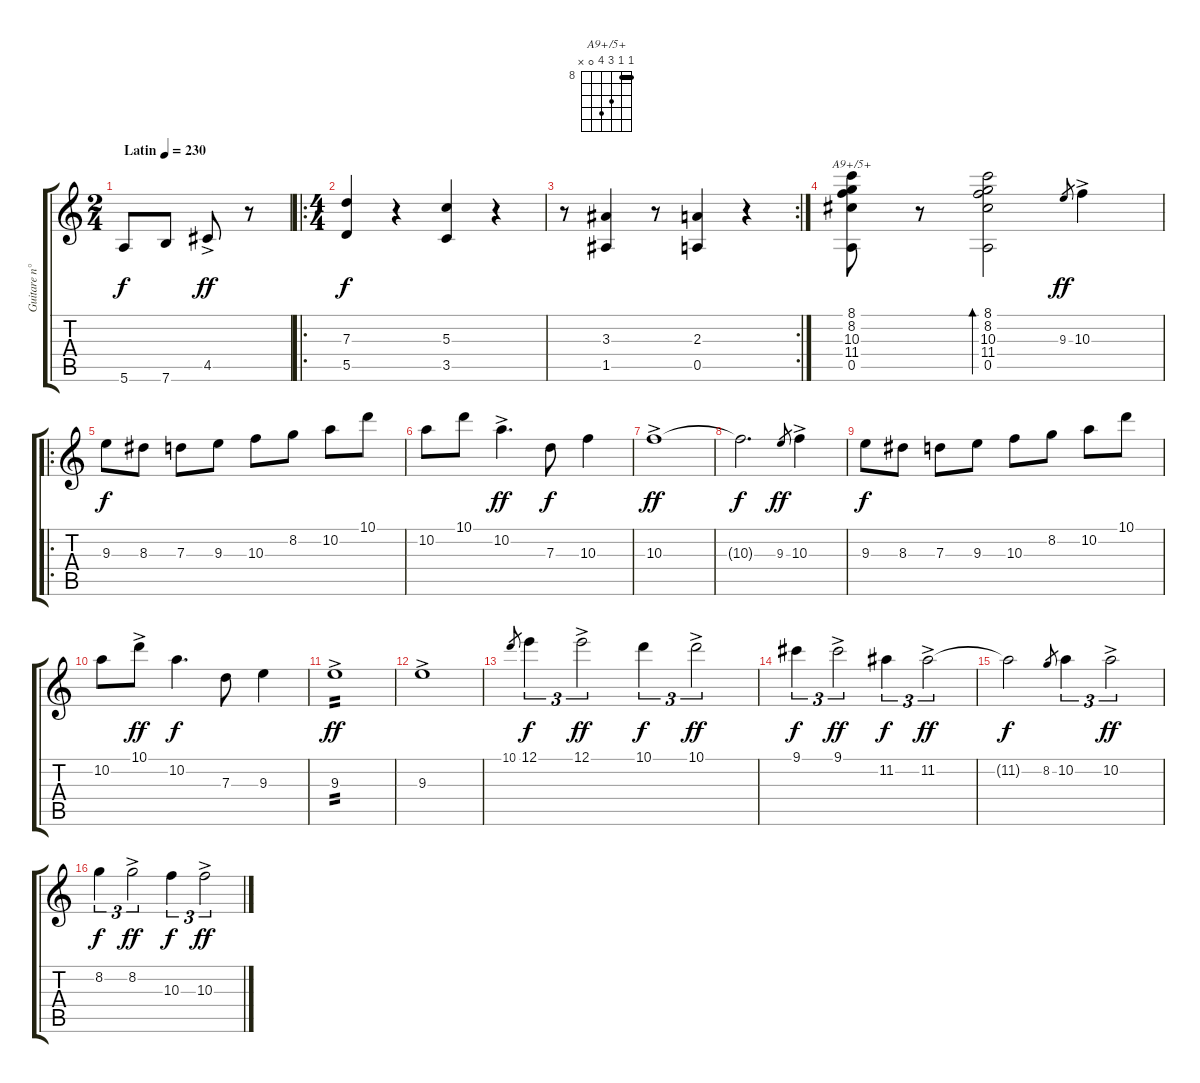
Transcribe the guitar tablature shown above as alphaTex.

\track ("Guitare n°1" "Guitare n°") {instrument acousticguitarsteel}
\staff {score tabs}
\tuning (E4 B3 G3 D3 A2 E2) {hide}
\chord ("A9+/5+" 8 8 10 11 0 x) {firstfret 8 barre 8}
\ts (2 4)
\tempo (230 "Latin")
\clef g2
\ks c
5.6.8{dy f instrument acousticguitarsteel} 7.6.8 4.5{ac}.8{dy ff} r.8 |
\ro
\ts (4 4)
(7.3 5.5).4{dy f} r.4 (5.3 3.5).4 r.4 |
\rc 2
r.8 (3.3 1.5).4 r.8 (2.3 0.5).4 r.4 |
(8.1 8.2 10.3 11.4 0.5).8{ch "A9+/5+"} r.8 (8.1 8.2 10.3 11.4 0.5).2{bd 480} 9.3.8{gr dy ff} 10.3{ac}.4 |
\ro
9.3.8{dy f} 8.3.8 7.3.8 9.3.8 10.3.8 8.2.8 10.2.8 10.1.8 |
10.2.8 10.1.8 10.2{ac}.4{d dy ff} 7.3.8{dy f} 10.3.4 |
10.3{ac}.1{dy ff} |
10.3{t}.2{d dy f} 9.3.8{gr dy ff} 10.3{ac}.4 |
9.3.8{dy f} 8.3.8 7.3.8 9.3.8 10.3.8 8.2.8 10.2.8 10.1.8 |
10.2.8 10.1{ac}.8{dy ff} 10.2.4{d dy f} 7.3.8 9.3.4 |
9.3{ac}.1{tp 2 dy ff} |
9.3{ac}.1 |
10.1.8{gr} 12.1.4{tu (3 2) dy f} 12.1{ac}.2{tu (3 2) dy ff} 10.1.4{tu (3 2) dy f} 10.1{ac}.2{tu (3 2) dy ff} |
9.1.4{tu (3 2) dy f} 9.1{ac}.2{tu (3 2) dy ff} 11.2.4{tu (3 2) dy f} 11.2{ac}.2{tu (3 2) dy ff} |
11.2{t}.2{dy f} 8.2.8{gr} 10.2.4{tu (3 2)} 10.2{ac}.2{tu (3 2) dy ff} |
8.2.4{tu (3 2) dy f} 8.2{ac}.2{tu (3 2) dy ff} 10.3.4{tu (3 2) dy f} 10.3{ac}.2{tu (3 2) dy ff}
